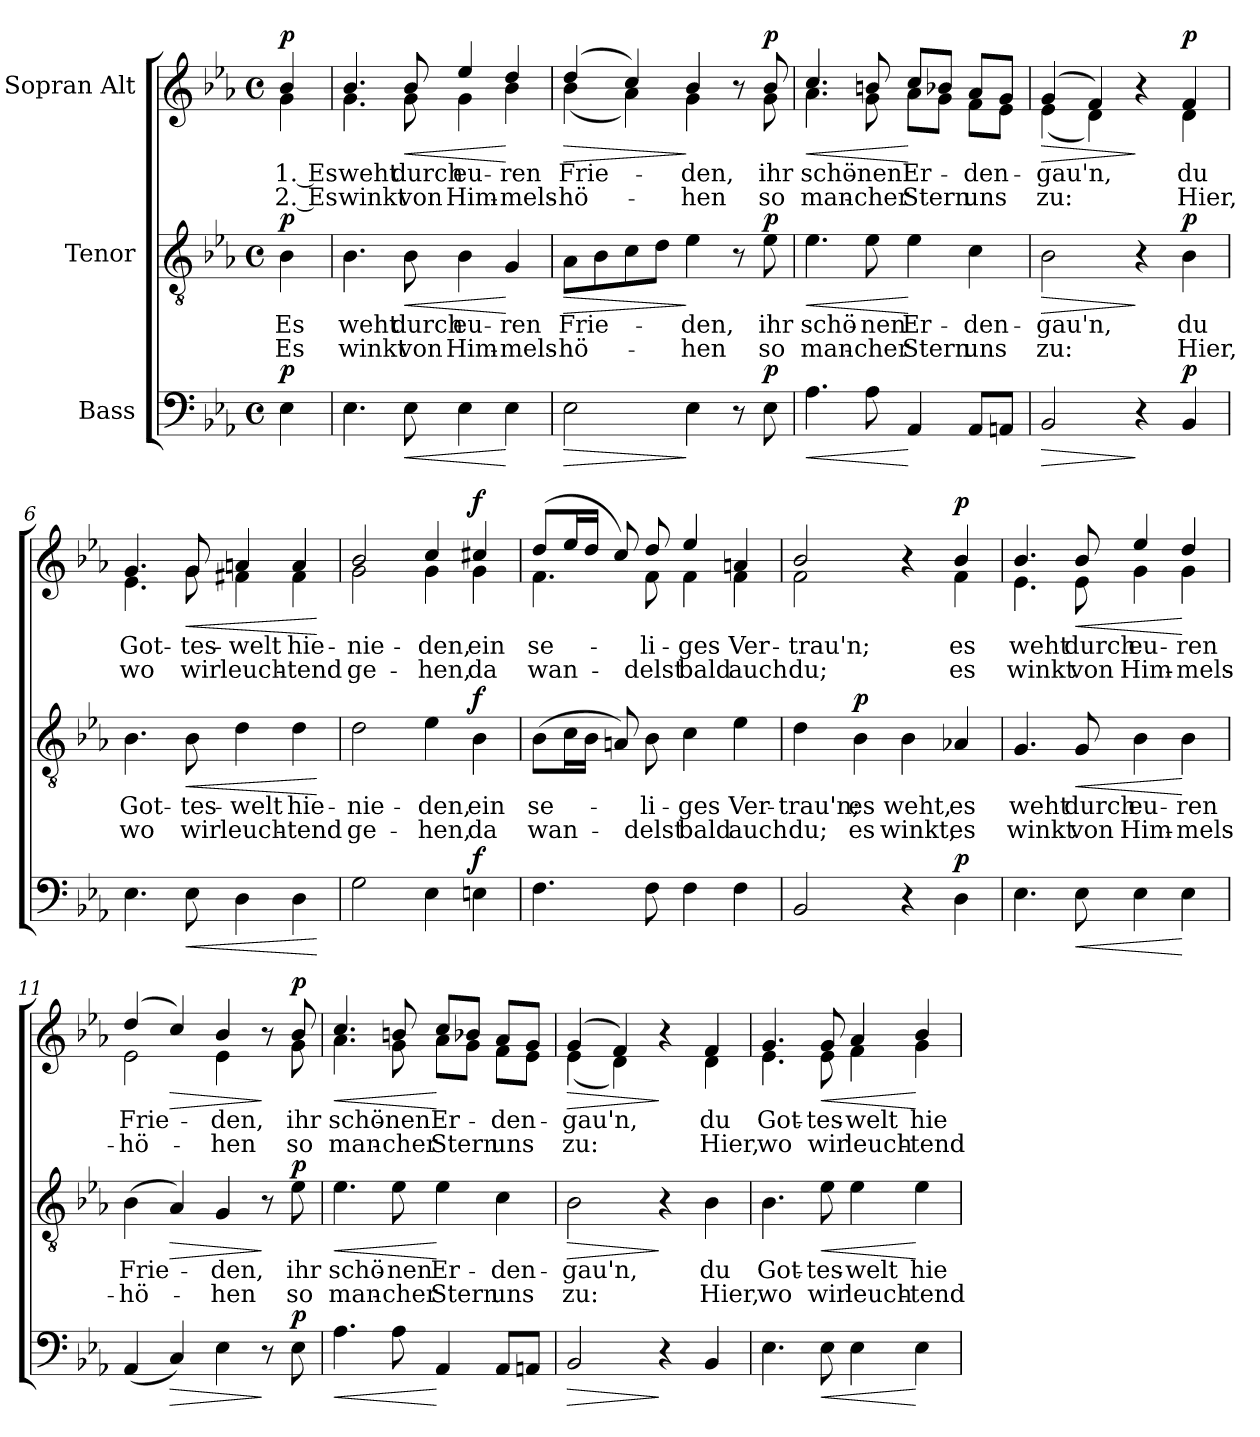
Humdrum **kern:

**kern	**dynam	**kern	**text	**text	**dynam	**kern	**text	**text	**dynam
*part3	*part3	*part2	*part2	*part2	*part2	*part1	*part1	*part1	*part1
*staff3	*staff3	*staff2	*staff2	*staff2	*staff2	*staff1	*staff1	*staff1	*staff1
*I"Bass	*	*I"Tenor	*	*	*	*I"Sopran Alt	*	*	*
*clefF4	*	*clefGv2	*	*	*	*clefG2	*	*	*
*k[b-e-a-]	*	*k[b-e-a-]	*	*	*	*k[b-e-a-]	*	*	*
*M4/4	*	*M4/4	*	*	*	*M4/4	*	*	*
*met(c)	*	*met(c)	*	*	*	*met(c)	*	*	*
=1	=1	=1	=1	=1	=1	=1	=1	=1	=1
!	!	!	!	!	!	!LO:TX:a:B:t=Andante	!	!	!
!	!	!	!	!	!	!LO:TX:a:Bi:t=Solo	!	!	!
!	!LO:DY:a	!	!LO:LY:b	!LO:LY:b	!LO:DY:a	!	!LO:LY:b	!LO:LY:b	!LO:DY:a
*	*	*	*	*	*	*^	*	*	*
4E-\	p	4B-\	Es	Es	p	4b-/	4g\	1. Es	2. Es	p
=2	=2	=2	=2	=2	=2	=2	=2	=2	=2	=2
!	!	!	!LO:LY:b	!LO:LY:b	!	!	!	!LO:LY:b	!LO:LY:b	!
4.E-\	.	4.B-\	weht	winkt	.	4.b-/	4.g\	weht	winkt	.
!	!LO:HP:b	!	!LO:LY:b	!LO:LY:b	!LO:HP:b	!	!	!LO:LY:b	!LO:LY:b	!LO:HP:b
8E-\	<	8B-\	durch	von	<	8b-/	8g\	durch	von	<
!	!	!	!LO:LY:b	!LO:LY:b	!	!	!	!LO:LY:b	!LO:LY:b	!
4E-\	.	4B-\	eu-	Him-	.	4ee-/	4g\	eu-	Him-	.
!	!	!	!LO:LY:b	!LO:LY:b	!	!	!	!LO:LY:b	!LO:LY:b	!
4E-\	[	4G/	-ren	-mels-	[	4dd/	4b-\	-ren	-mels-	[
=3	=3	=3	=3	=3	=3	=3	=3	=3	=3	=3
!	!LO:HP:b	!	!LO:LY:b	!LO:LY:b	!LO:HP:b	!	!	!LO:LY:b	!LO:LY:b	!LO:HP:b
2E-\	>	8A-\L	Frie-	-hö-	>	(4dd/	(4b-\	Frie-	-hö-	>
.	.	8B-\	.	.	.	.	.	.	.	.
.	.	8c\	.	.	.	4cc/)	4a-\)	.	.	.
.	.	8d\J	.	.	.	.	.	.	.	.
!	!	!	!LO:LY:b	!LO:LY:b	!	!	!	!LO:LY:b	!LO:LY:b	!
4E-\	]	4e-\	-den,	-hen	]	4b-/	4g\	-den,	-hen	]
8r	.	8r	.	.	.	8r	8ryy	.	.	.
!	!LO:DY:a	!	!LO:LY:b	!LO:LY:b	!LO:DY:a	!	!	!LO:LY:b	!LO:LY:b	!LO:DY:a
8E-\	p	8e-\	ihr	so	p	8b-/	8g\	ihr	so	p
!!LO:LB:g=z	!!
=4	=4	=4	=4	=4	=4	=4	=4	=4	=4	=4
!	!LO:HP:b	!	!LO:LY:b	!LO:LY:b	!LO:HP:b	!	!	!LO:LY:b	!LO:LY:b	!LO:HP:b
4.A-\	<	4.e-\	schö-	man-	<	4.cc/	4.a-\	schö-	man-	<
!	!	!	!LO:LY:b	!LO:LY:b	!	!	!	!LO:LY:b	!LO:LY:b	!
8A-\	.	8e-\	-nen	-cher	.	8bn/	8g\	-nen	-cher	.
!	!	!	!LO:LY:b	!LO:LY:b	!	!	!	!LO:LY:b	!LO:LY:b	!
4AA-/	[	4e-\	Er-	Stern	[	8cc/L	8a-\L	Er-	Stern	[
.	.	.	.	.	.	8b-X/J	8g\J	.	.	.
!	!	!	!LO:LY:b	!LO:LY:b	!	!	!	!LO:LY:b	!LO:LY:b	!
8AA-/L	.	4c\	-den-	uns	.	8a-/L	8f\L	-den-	uns	.
8AAn/J	.	.	.	.	.	8g/J	8e-\J	.	.	.
=5	=5	=5	=5	=5	=5	=5	=5	=5	=5	=5
!	!LO:HP:b	!	!LO:LY:b	!LO:LY:b	!LO:HP:b	!	!	!LO:LY:b	!LO:LY:b	!LO:HP:b
2BB-/	>	2B-\	-gau'n,	zu:	>	(4g/	(4e-\	-gau'n,	zu:	>
.	.	.	.	.	.	4f/)	4d\)	.	.	.
4r	]	4r	.	.	]	4r	4ryy	.	.	]
!	!LO:DY:a	!	!LO:LY:b	!LO:LY:b	!LO:DY:a	!	!	!LO:LY:b	!LO:LY:b	!LO:DY:a
4BB-/	p	4B-\	du	Hier,	p	4f/	4d\	du	Hier,	p
=6	=6	=6	=6	=6	=6	=6	=6	=6	=6	=6
!	!	!	!LO:LY:b	!LO:LY:b	!	!	!	!LO:LY:b	!LO:LY:b	!
4.E-\	.	4.B-\	Got-	wo	.	4.g/	4.e-\	Got-	wo	.
!	!LO:HP:b	!	!LO:LY:b	!LO:LY:b	!LO:HP:b	!	!	!LO:LY:b	!LO:LY:b	!LO:HP:b
8E-\	<	8B-\	-tes-	wir	<	8g/	8g\	-tes-	wir	<
!	!	!	!LO:LY:b	!LO:LY:b	!	!	!	!LO:LY:b	!LO:LY:b	!
4D\	.	4d\	-welt	leuch-	.	4an/	4f#X\	-welt	leuch-	.
!	!	!	!LO:LY:b	!LO:LY:b	!	!	!	!LO:LY:b	!LO:LY:b	!
4D\	.	4d\	hie-	-tend	.	4a/	4f#\	hie-	-tend	.
*	*	*	*	*	*	*v	*v	*	*	*
.	[	.	.	.	[	.	.	.	[
=7	=7	=7	=7	=7	=7	=7	=7	=7	=7
!	!	!	!LO:LY:b	!LO:LY:b	!	!	!LO:LY:b	!LO:LY:b	!
*	*	*	*	*	*	*^	*	*	*
2G\	.	2d\	-nie-	ge-	.	2b-/	2g\	-nie-	ge-	.
!	!	!	!LO:LY:b	!LO:LY:b	!	!	!	!LO:LY:b	!LO:LY:b	!
4E-\	.	4e-\	-den,	-hen,	.	4cc/	4g\	-den,	-hen,	.
!	!LO:DY:a	!	!LO:LY:b	!LO:LY:b	!LO:DY:a	!	!	!LO:LY:b	!LO:LY:b	!LO:DY:a
4En\	f	4B-\	ein	da	f	4cc#X/	4g\	ein	da	f
!!LO:LB:g=z	!!
=8	=8	=8	=8	=8	=8	=8	=8	=8	=8	=8
!	!	!	!LO:LY:b	!LO:LY:b	!	!	!	!LO:LY:b	!LO:LY:b	!
4.F\	.	(8B-\L	se-	wan-	.	(8dd/L	4.f\	se-	wan-	.
.	.	16c\L	.	.	.	16ee-/L	.	.	.	.
.	.	16B-\JJ	.	.	.	16dd/JJ	.	.	.	.
.	.	8An/)	.	.	.	8cc/)	.	.	.	.
!	!	!	!LO:LY:b	!LO:LY:b	!	!	!	!LO:LY:b	!LO:LY:b	!
8F\	.	8B-\	-li-	-delst	.	8dd/	8f\	-li-	-delst	.
!	!	!	!LO:LY:b	!LO:LY:b	!	!	!	!LO:LY:b	!LO:LY:b	!
4F\	.	4c\	-ges	bald	.	4ee-/	4f\	-ges	bald	.
!	!	!	!LO:LY:b	!LO:LY:b	!	!	!	!LO:LY:b	!LO:LY:b	!
4F\	.	4e-\	Ver-	auch	.	4an/	4f\	Ver-	auch	.
=9	=9	=9	=9	=9	=9	=9	=9	=9	=9	=9
!	!	!	!LO:LY:b	!LO:LY:b	!	!	!	!LO:LY:b	!LO:LY:b	!
2BB-/	.	4d\	-trau'n;	du;	.	2b-/	2f\	-trau'n;	du;	.
!	!	!	!LO:LY:b	!LO:LY:b	!LO:DY:a	!	!	!	!	!
.	.	4B-\	es	es	p	.	.	.	.	.
!	!	!	!LO:LY:b	!LO:LY:b	!	!	!	!	!	!
4r	.	4B-\	weht,	winkt,	.	4r	4ryy	.	.	.
!	!LO:DY:a	!	!LO:LY:b	!LO:LY:b	!	!	!	!LO:LY:b	!LO:LY:b	!LO:DY:a
4D\	p	4A-X/	es	es	.	4b-/	4f\	es	es	p
=10	=10	=10	=10	=10	=10	=10	=10	=10	=10	=10
!	!	!	!LO:LY:b	!LO:LY:b	!	!	!	!LO:LY:b	!LO:LY:b	!
4.E-\	.	4.G/	weht	winkt	.	4.b-/	4.e-\	weht	winkt	.
!	!LO:HP:b	!	!LO:LY:b	!LO:LY:b	!LO:HP:b	!	!	!LO:LY:b	!LO:LY:b	!LO:HP:b
8E-\	<	8G/	durch	von	<	8b-/	8e-\	durch	von	<
!	!	!	!LO:LY:b	!LO:LY:b	!	!	!	!LO:LY:b	!LO:LY:b	!
4E-\	.	4B-\	eu-	Him-	.	4ee-/	4g\	eu-	Him-	.
!	!	!	!LO:LY:b	!LO:LY:b	!	!	!	!LO:LY:b	!LO:LY:b	!
4E-\	[	4B-\	-ren	-mels-	[	4dd/	4g\	-ren	-mels-	[
!!LO:PB:g=z	!!
=11	=11	=11	=11	=11	=11	=11	=11	=11	=11	=11
!	!	!	!LO:LY:b	!LO:LY:b	!	!	!	!LO:LY:b	!LO:LY:b	!
(4AA-/	.	(4B-\	Frie-	-hö-	.	(4dd/	2e-\	Frie-	-hö-	.
!	!LO:HP:b	!	!	!	!LO:HP:b	!	!	!	!	!LO:HP:b
4C/)	>	4A-/)	.	.	>	4cc/)	.	.	.	>
!	!	!	!LO:LY:b	!LO:LY:b	!	!	!	!LO:LY:b	!LO:LY:b	!
4E-\	.	4G/	-den,	-hen	.	4b-/	4e-\	-den,	-hen	.
8r	]	8r	.	.	]	8r	8ryy	.	.	]
!	!LO:DY:a	!	!LO:LY:b	!LO:LY:b	!LO:DY:a	!	!	!LO:LY:b	!LO:LY:b	!LO:DY:a
8E-\	p	8e-\	ihr	so	p	8b-/	8g\	ihr	so	p
=12	=12	=12	=12	=12	=12	=12	=12	=12	=12	=12
!	!LO:HP:b	!	!LO:LY:b	!LO:LY:b	!LO:HP:b	!	!	!LO:LY:b	!LO:LY:b	!LO:HP:b
4.A-\	<	4.e-\	schö-	man-	<	4.cc/	4.a-\	schö-	man-	<
!	!	!	!LO:LY:b	!LO:LY:b	!	!	!	!LO:LY:b	!LO:LY:b	!
8A-\	.	8e-\	-nen	-cher	.	8bn/	8g\	-nen	-cher	.
!	!	!	!LO:LY:b	!LO:LY:b	!	!	!	!LO:LY:b	!LO:LY:b	!
4AA-/	[	4e-\	Er-	Stern	[	8cc/L	8a-\L	Er-	Stern	[
.	.	.	.	.	.	8b-X/J	8g\J	.	.	.
!	!	!	!LO:LY:b	!LO:LY:b	!	!	!	!LO:LY:b	!LO:LY:b	!
8AA-/L	.	4c\	-den-	uns	.	8a-/L	8f\L	-den-	uns	.
8AAn/J	.	.	.	.	.	8g/J	8e-\J	.	.	.
=13	=13	=13	=13	=13	=13	=13	=13	=13	=13	=13
!	!LO:HP:b	!	!LO:LY:b	!LO:LY:b	!LO:HP:b	!	!	!LO:LY:b	!LO:LY:b	!LO:HP:b
2BB-/	>	2B-\	-gau'n,	zu:	>	(4g/	(4e-\	-gau'n,	zu:	>
.	.	.	.	.	.	4f/)	4d\)	.	.	.
4r	]	4r	.	.	]	4r	4ryy	.	.	]
!	!	!	!LO:LY:b	!LO:LY:b	!	!	!	!LO:LY:b	!LO:LY:b	!
4BB-/	.	4B-\	du	Hier,	.	4f/	4d\	du	Hier,	.
!!LO:LB:g=z	!!
=14	=14	=14	=14	=14	=14	=14	=14	=14	=14	=14
!	!	!	!LO:LY:b	!LO:LY:b	!	!	!	!LO:LY:b	!LO:LY:b	!
4.E-\	.	4.B-\	Got-	wo	.	4.g/	4.e-\	Got-	wo	.
!	!LO:HP:b	!	!LO:LY:b	!LO:LY:b	!LO:HP:b	!	!	!LO:LY:b	!LO:LY:b	!LO:HP:b
8E-\	<	8e-\	-tes-	wir	<	8g/	8e-\	-tes-	wir	<
!	!	!	!LO:LY:b	!LO:LY:b	!	!	!	!LO:LY:b	!LO:LY:b	!
4E-\	.	4e-\	-welt	leuch-	.	4a-/	4f\	-welt	leuch-	.
!	!	!	!LO:LY:b	!LO:LY:b	!	!	!	!LO:LY:b	!LO:LY:b	!
4E-\	[	4e-\	hie-	-tend	[	4b-/	4g\	hie-	-tend	[
*	*	*	*	*	*	*v	*v	*	*	*
=	=	=	=	=	=	=	=	=	=
*-	*-	*-	*-	*-	*-	*-	*-	*-	*-
